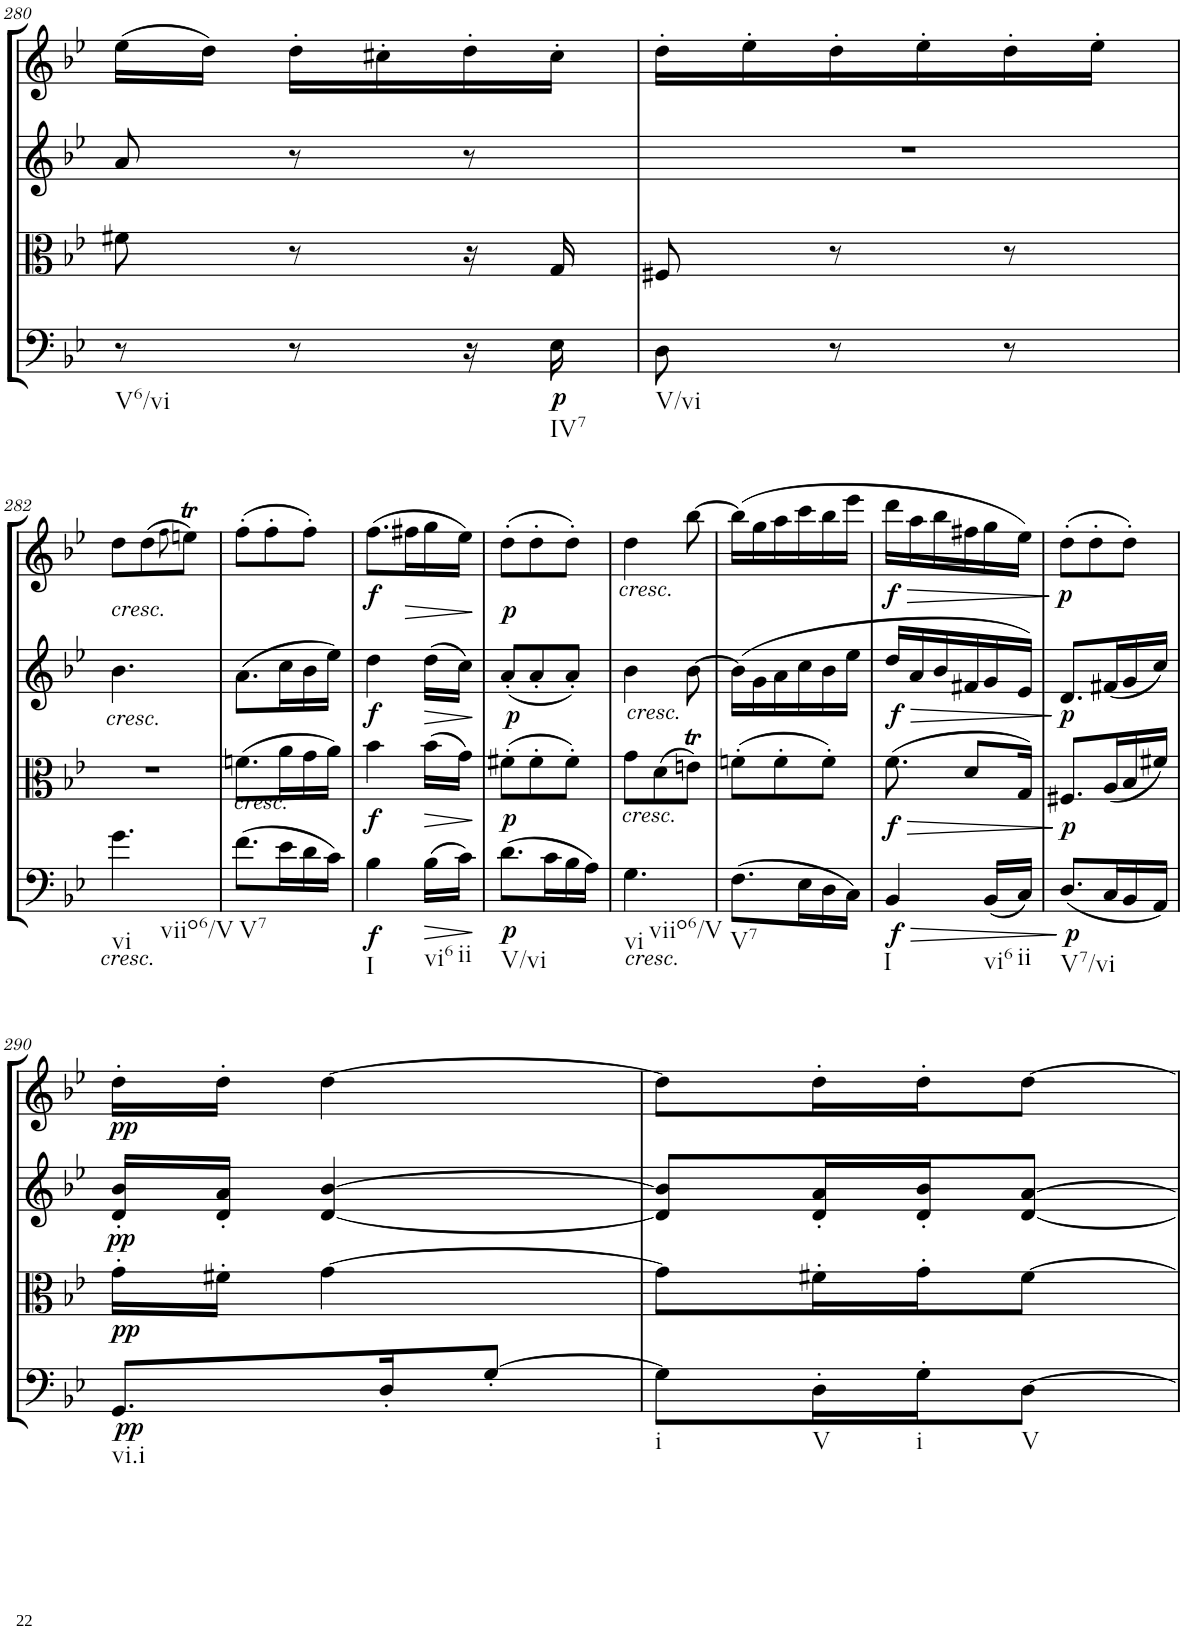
**kern	**dynam	**kern	**dynam	**kern	**dynam	**kern	**dynam
*part4	*part4	*part3	*part3	*part2	*part2	*part1	*part1
*staff4	*staff4	*staff3	*staff3	*staff2	*staff2	*staff1	*staff1
*I"Cello	*	*I"Viola	*	*I"2nd Violin	*	*I"1st Violin	*
*	*	*I'Vla	*	*I'Vln	*	*I'Vln	*
!!LO:PB:g=z
*clefC4	*	*clefC3	*	*clefG2	*	*clefG2	*
*k[b-e-]	*	*k[b-e-]	*	*k[b-e-]	*	*k[b-e-]	*
*B-:	*	*B-:	*	*B-:	*	*B-:	*
*M3/8	*	*M3/8	*	*M3/8	*	*M3/8	*
=280	=280	=280	=280	=280	=280	=280	=280
!LO:TX:b:t=V6/vi	!	!	!	!	!	!	!
8r	.	8f#X\	.	8a/	.	(16ee-\LL	.
.	.	.	.	.	.	16dd\JJ)	.
8r	.	8r	.	8r	.	16dd'\LL	.
.	.	.	.	.	.	16cc#X'\	.
16r	.	16r	.	8r	.	16dd'\	.
!LO:TX:b:t=IV7	!	!	!	!	!	!	!
!	!LO:DY:b	!	!	!	!	!	!
16E-\	p	16G/	.	.	.	16cc#'\JJ	.
=281	=281	=281	=281	=281	=281	=281	=281
!LO:TX:b:t=V/vi	!	!	!	!	!	!	!
8D\	.	8F#X/	.	4.r	.	16dd'\LL	.
.	.	.	.	.	.	16ee-'\	.
8r	.	8r	.	.	.	16dd'\	.
.	.	.	.	.	.	16ee-'\	.
8r	.	8r	.	.	.	16dd'\	.
.	.	.	.	.	.	16ee-'\JJ	.
!!LO:LB:g=z
=282	=282	=282	=282	=282	=282	=282	=282
!	!	!	!	!LO:TX:a:i:t=cresc.	!	!	!
!	!	!LO:TX:a:i:t=cresc.	!	!	!	!	!
!LO:TX:b:i:t=cresc.	!	!	!	!	!	!	!
!LO:TX:b:t=vi	!	!	!	!	!	!	!
!LO:TX:b:t=viio6/V	!	!	!	!	!	!	!
4.g\	.	4.r	.	4.b-\	.	8dd\L	.
.	.	.	.	.	.	(8dd\	.
.	.	.	.	.	.	8qff\	.
.	.	.	.	.	.	8eent\J)	.
=283	=283	=283	=283	=283	=283	=283	=283
!	!	!LO:TX:a:i:t=cresc.	!	!	!	!	!
!LO:TX:b:t=V7	!	!	!	!	!	!	!
(8.f\L	.	(8.fn\L	.	(8.a\L	.	(8ff'\L	.
.	.	.	.	.	.	8ff'\	.
16e-\L	.	16a\L	.	16cc\L	.	.	.
16d\	.	16g\	.	16b-\	.	8ff'\J)	.
16c\JJ)	.	16a\JJ)	.	16ee-\JJ)	.	.	.
=284	=284	=284	=284	=284	=284	=284	=284
!LO:TX:b:t=I	!	!	!	!	!	!	!
!	!LO:DY:b	!	!LO:DY:b	!	!LO:DY:b	!	!LO:DY:b
4B-\	f	4b-\	f	4dd\	f	(8.ff\L	f
!	!	!	!	!	!	!	!LO:HP:b
.	.	.	.	.	.	16ff#X\L	>
!LO:TX:b:t=vi6	!	!	!	!	!	!	!
!	!LO:HP:b	!	!LO:HP:b	!	!LO:HP:b	!	!
(16B-\LL	>	(16b-\LL	>	(16dd\LL	>	16gg\	.
!LO:TX:b:t=ii	!	!	!	!	!	!	!
16c\JJ)	.	16g\JJ)	.	16cc\JJ)	.	16ee-\JJ)	.
.	]	.	]	.	]	.	]
=285	=285	=285	=285	=285	=285	=285	=285
!LO:TX:b:t=V/vi	!	!	!	!	!	!	!
!	!LO:DY:b	!	!LO:DY:b	!	!LO:DY:b	!	!LO:DY:b
(8.d\L	p	(8f#X'\L	p	(8a'/L	p	(8dd'\L	p
.	.	8f#'\	.	8a'/	.	8dd'\	.
16c\L	.	.	.	.	.	.	.
16B-\	.	8f#'\J)	.	8a'/J)	.	8dd'\J)	.
16A\JJ)	.	.	.	.	.	.	.
=286	=286	=286	=286	=286	=286	=286	=286
!	!	!	!	!	!	!LO:TX:b:i:t=cresc.	!
!	!	!	!	!LO:TX:b:i:t=cresc.	!	!	!
!	!	!LO:TX:b:i:t=cresc.	!	!	!	!	!
!LO:TX:b:i:t=cresc.	!	!	!	!	!	!	!
!LO:TX:b:t=vi	!	!	!	!	!	!	!
!LO:TX:b:t=viio6/V	!	!	!	!	!	!	!
4.G\	.	8g\L	.	4b-\	.	4dd\	.
.	.	(8d\	.	.	.	.	.
.	.	8ent\J)	.	[8b-\	.	[8bb-\	.
=287	=287	=287	=287	=287	=287	=287	=287
!LO:TX:b:t=V7	!	!	!	!	!	!	!
(8.F\L	.	(8fn'\L	.	(16b-\LL]	.	(16bb-\LL]	.
.	.	.	.	16g\	.	16gg\	.
.	.	8f'\	.	16a\	.	16aa\	.
16E-\L	.	.	.	16cc\	.	16ccc\	.
16D\	.	8f'\J)	.	16b-\	.	16bb-\	.
16C\JJ)	.	.	.	16ee-\JJ	.	16eee-\JJ	.
=288	=288	=288	=288	=288	=288	=288	=288
!LO:TX:b:t=I	!	!	!	!	!	!	!
!	!LO:HP:b	!	!LO:HP:b	!	!LO:HP:b	!	!LO:HP:b
!	!LO:DY:n=1:b	!	!LO:DY:n=1:b	!	!LO:DY:n=1:b	!	!LO:DY:n=1:b
4BB-/	> f	(8.f\	> f	16dd/LL	> f	16ddd\LL	> f
.	.	.	.	16a/	.	16aa\	.
.	.	.	.	16b-/	.	16bb-\	.
.	.	8d/L	.	16f#X/	.	16ff#X\	.
!LO:TX:b:t=vi6	!	!	!	!	!	!	!
(16BB-/LL	.	.	.	16g/	.	16gg\	.
!LO:TX:b:t=ii	!	!	!	!	!	!	!
16C/JJ)	.	16G/Jk)	.	16e-/JJ)	.	16ee-\JJ)	.
.	]	.	]	.	]	.	]
=289	=289	=289	=289	=289	=289	=289	=289
!LO:TX:b:t=V7/vi	!	!	!	!	!	!	!
!	!LO:DY:b	!	!LO:DY:b	!	!LO:DY:b	!	!LO:DY:b
(8.D/L	p	8.F#X/L	p	8.d/L	p	(8dd'\L	p
.	.	.	.	.	.	8dd'\	.
16C/L	.	(16A/L	.	(16f#X/L	.	.	.
16BB-/	.	16B-/	.	16g/	.	8dd'\J)	.
16AA/JJ)	.	16f#X/JJ)	.	16cc/JJ)	.	.	.
!!LO:LB:g=z
=290	=290	=290	=290	=290	=290	=290	=290
!LO:TX:b:t=vi.i	!	!	!	!	!	!	!
!	!LO:DY:b	!	!LO:DY:a	!	!	!	!
!	!	!	!LO:DY:n=1:b	!	!	!	!LO:DY:b
8.GG/L	pp	16g'\LL	pp pp	16d/' 16b-/'LL	.	16dd'\LL	pp
.	.	16f#X'\JJ	.	16d/' 16a/'JJ	.	16dd'\JJ	.
.	.	[4g\	.	[4d/ [4b-/	.	[4dd\	.
16D'/K	.	.	.	.	.	.	.
[8G'/J	.	.	.	.	.	.	.
=291	=291	=291	=291	=291	=291	=291	=291
!LO:TX:b:t=i	!	!	!	!	!	!	!
8G\L]	.	8g\L]	.	8d/] 8b-/]L	.	8dd\L]	.
!LO:TX:b:t=V	!	!	!	!	!	!	!
16D'\L	.	16f#X'\L	.	16d/' 16a/'L	.	16dd'\L	.
!LO:TX:b:t=i	!	!	!	!	!	!	!
16G'\J	.	16g'\J	.	16d/' 16b-/'J	.	16dd'\J	.
!LO:TX:b:t=V	!	!	!	!	!	!	!
[8D\J	.	[8f#\J	.	[8d/ [8a/J	.	[8dd\J	.
=	=	=	=	=	=	=	=
*-	*-	*-	*-	*-	*-	*-	*-
